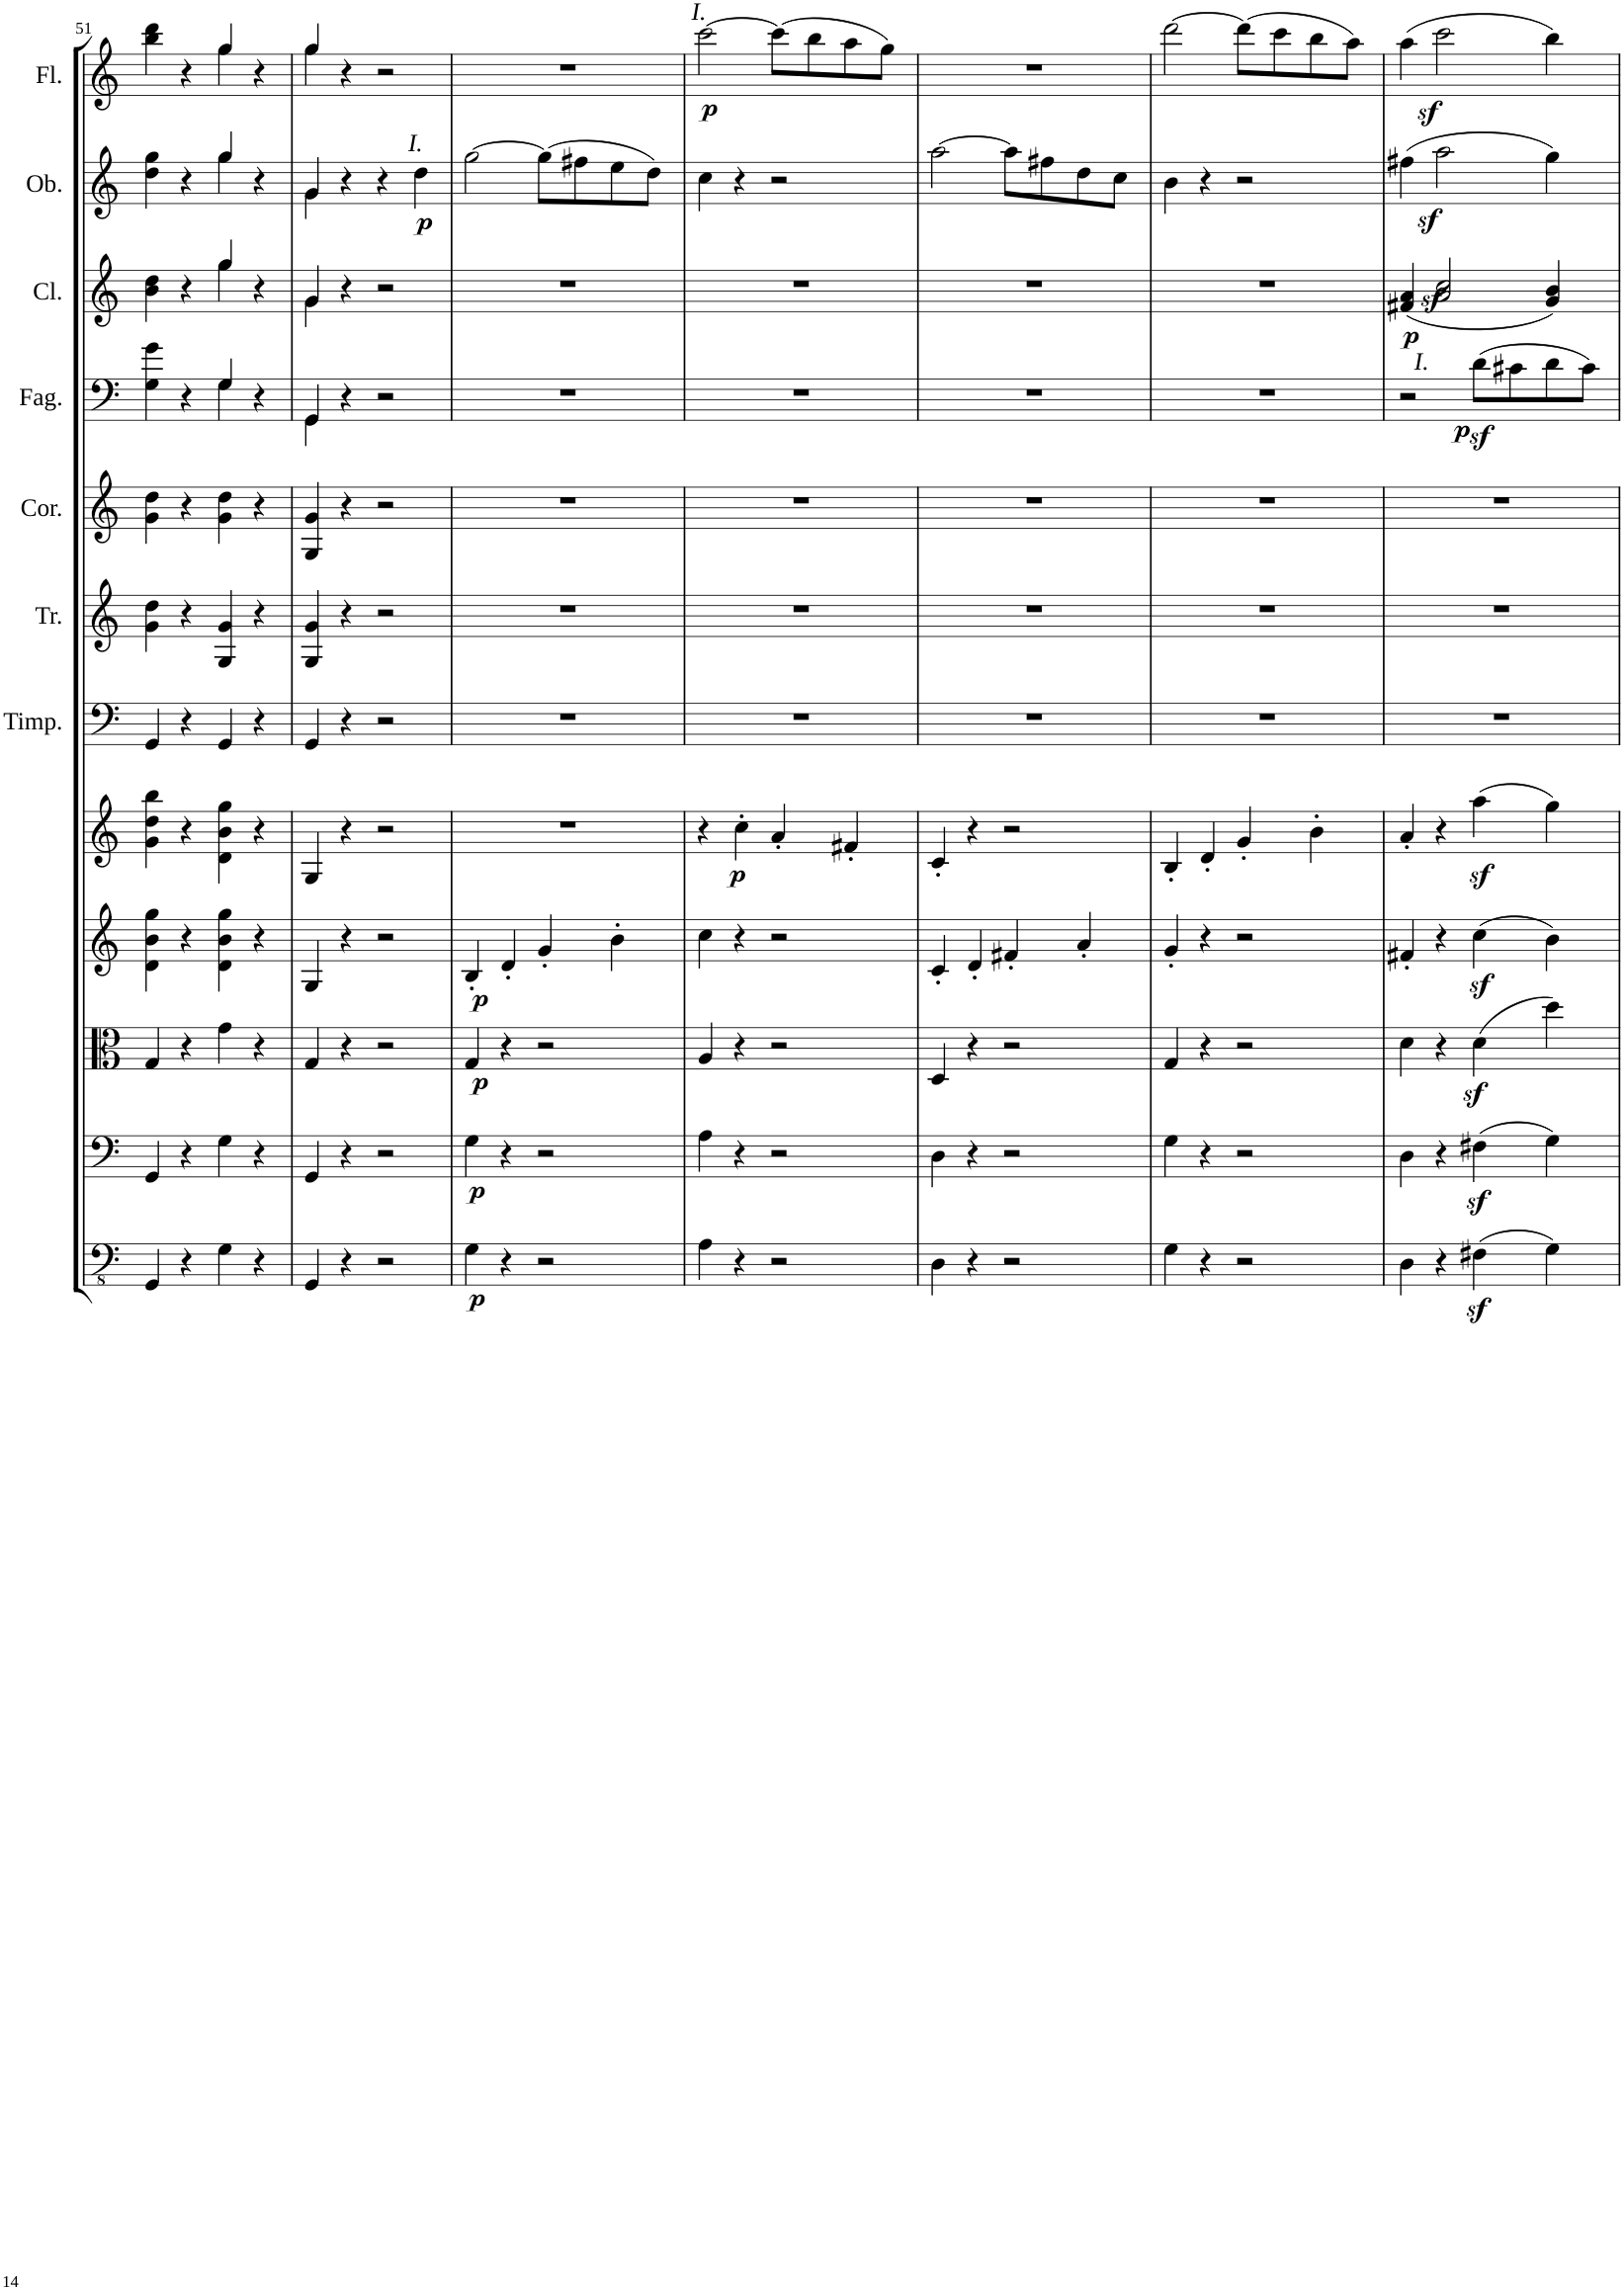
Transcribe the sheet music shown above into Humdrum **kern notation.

**kern	**dynam	**kern	**dynam	**kern	**dynam	**kern	**dynam	**kern	**dynam	**kern	**kern	**kern	**kern	**dynam	**kern	**dynam	**kern	**dynam	**kern	**dynam
*part12	*part12	*part11	*part11	*part10	*part10	*part9	*part9	*part8	*part8	*part7	*part6	*part5	*part4	*part4	*part3	*part3	*part2	*part2	*part1	*part1
*staff12	*staff12	*staff11	*staff11	*staff10	*staff10	*staff9	*staff9	*staff8	*staff8	*staff7	*staff6	*staff5	*staff4	*staff4	*staff3	*staff3	*staff2	*staff2	*staff1	*staff1
*I"Contrabasso	*	*I"Violoncello	*	*I"Viola	*	*I"Violino II	*	*I"Violino I	*	*I"Timpani	*I"Trombe in C	*I"Corni in C	*I"Fagotti	*	*I"Clarinetti in C	*	*I"Oboi	*	*I"Flauti	*
*	*	*	*	*	*	*	*	*	*	*I'Timp.	*I'Tr.	*I'Cor.	*I'Fag.	*	*I'Cl.	*	*I'Ob.	*	*I'Fl.	*
!!LO:PB:g=z
*clefFv4	*	*clefF4	*	*clefC3	*	*clefG2	*	*clefG2	*	*clefF4	*clefG2	*clefG2	*clefF4	*	*clefG2	*	*clefG2	*	*clefG2	*
*	*	*	*	*	*	*	*	*	*	*	*Trd1c2	*Trd7c12	*	*	*Trd1c2	*	*	*	*	*
*k[]	*	*k[]	*	*k[]	*	*k[]	*	*k[]	*	*k[]	*k[]	*k[]	*k[]	*	*k[]	*	*k[]	*	*k[]	*
*M2/2	*	*M2/2	*	*M2/2	*	*M2/2	*	*M2/2	*	*M2/2	*M2/2	*M2/2	*M2/2	*	*M2/2	*	*M2/2	*	*M2/2	*
*met(c|)	*	*met(c|)	*	*met(c|)	*	*met(c|)	*	*met(c|)	*	*met(c|)	*met(c|)	*met(c|)	*met(c|)	*	*met(c|)	*	*met(c|)	*	*met(c|)	*
=51	=51	=51	=51	=51	=51	=51	=51	=51	=51	=51	=51	=51	=51	=51	=51	=51	=51	=51	=51	=51
*	*	*	*	*	*	*	*	*	*	*	*	*	*^	*	*^	*	*^	*	*^	*
4GGG/	.	4GG/	.	4G/	.	4d\ 4b\ 4gg\	.	4g\ 4dd\ 4bb\	.	4GG/	4g\ 4dd\	4g\ 4dd\	4G\ 4g\	2ryy	.	4b\ 4dd\	2ryy	.	4dd\ 4gg\	2ryy	.	4bb\ 4ddd\	2ryy	.
4r	.	4r	.	4r	.	4r	.	4r	.	4r	4r	4r	4r	.	.	4r	.	.	4r	.	.	4r	.	.
4GG\	.	4G\	.	4g\	.	4d\ 4b\ 4gg\	.	4d\ 4b\ 4gg\	.	4GG/	4G/ 4g/	4g\ 4dd\	4G/	4G\	.	4gg/	4gg\	.	4gg/	4gg\	.	4gg/	4gg\	.
4r	.	4r	.	4r	.	4r	.	4r	.	4r	4r	4r	4r	4ryy	.	4r	4ryy	.	4r	4ryy	.	4r	4ryy	.
=52	=52	=52	=52	=52	=52	=52	=52	=52	=52	=52	=52	=52	=52	=52	=52	=52	=52	=52	=52	=52	=52	=52	=52	=52
4GGG/	.	4GG/	.	4G/	.	4G/	.	4G/	.	4GG/	4G/ 4g/	4G/ 4g/	4GG/	4GG\	.	4g/	4g\	.	4g/	4g\	.	4gg/	4gg\	.
4r	.	4r	.	4r	.	4r	.	4r	.	4r	4r	4r	4r	2.ryy	.	4r	2.ryy	.	4r	2.ryy	.	4r	2.ryy	.
2r	.	2r	.	2r	.	2r	.	2r	.	2r	2r	2r	2r	.	.	2r	.	.	4r	.	.	2r	.	.
!	!	!	!	!	!	!	!	!	!	!	!	!	!	!	!	!	!	!	!LO:TX:a:i:t=I.	!	!	!	!	!
!	!	!	!	!	!	!	!	!	!	!	!	!	!	!	!	!	!	!	!	!	!LO:DY:b	!	!	!
.	.	.	.	.	.	.	.	.	.	.	.	.	.	.	.	.	.	.	4dd\	.	p	.	.	.
*	*	*	*	*	*	*	*	*	*	*	*	*	*v	*v	*	*	*	*	*v	*v	*	*v	*v	*
*	*	*	*	*	*	*	*	*	*	*	*	*	*	*	*v	*v	*	*	*	*	*
=53	=53	=53	=53	=53	=53	=53	=53	=53	=53	=53	=53	=53	=53	=53	=53	=53	=53	=53	=53	=53
!	!LO:DY:b	!	!LO:DY:b	!	!LO:DY:b	!	!LO:DY:b	!	!	!	!	!	!	!	!	!	!	!	!	!
4GG\	p	4G\	p	4G/	p	4B'/	p	1r	.	1r	1r	1r	1r	.	1r	.	[2gg\	.	1r	.
4r	.	4r	.	4r	.	4d'/	.	.	.	.	.	.	.	.	.	.	.	.	.	.
2r	.	2r	.	2r	.	4g'/	.	.	.	.	.	.	.	.	.	.	(8gg\L]	.	.	.
.	.	.	.	.	.	.	.	.	.	.	.	.	.	.	.	.	8ff#X\	.	.	.
.	.	.	.	.	.	4b'\	.	.	.	.	.	.	.	.	.	.	8ee\	.	.	.
.	.	.	.	.	.	.	.	.	.	.	.	.	.	.	.	.	8dd\J)	.	.	.
=54	=54	=54	=54	=54	=54	=54	=54	=54	=54	=54	=54	=54	=54	=54	=54	=54	=54	=54	=54	=54
!	!	!	!	!	!	!	!	!	!	!	!	!	!	!	!	!	!	!	!LO:TX:a:i:t=I.	!
!	!	!	!	!	!	!	!	!	!	!	!	!	!	!	!	!	!	!	!	!LO:DY:b
4AA\	.	4A\	.	4A/	.	4cc\	.	4r	.	1r	1r	1r	1r	.	1r	.	4cc\	.	[2ccc\	p
!	!	!	!	!	!	!	!	!	!LO:DY:b	!	!	!	!	!	!	!	!	!	!	!
4r	.	4r	.	4r	.	4r	.	4cc'\	p	.	.	.	.	.	.	.	4r	.	.	.
2r	.	2r	.	2r	.	2r	.	4a'/	.	.	.	.	.	.	.	.	2r	.	(8ccc\L]	.
.	.	.	.	.	.	.	.	.	.	.	.	.	.	.	.	.	.	.	8bb\	.
.	.	.	.	.	.	.	.	4f#X'/	.	.	.	.	.	.	.	.	.	.	8aa\	.
.	.	.	.	.	.	.	.	.	.	.	.	.	.	.	.	.	.	.	8gg\J)	.
=55	=55	=55	=55	=55	=55	=55	=55	=55	=55	=55	=55	=55	=55	=55	=55	=55	=55	=55	=55	=55
4DD\	.	4D\	.	4D/	.	4c'/	.	4c'/	.	1r	1r	1r	1r	.	1r	.	[2aa\	.	1r	.
4r	.	4r	.	4r	.	4d'/	.	4r	.	.	.	.	.	.	.	.	.	.	.	.
2r	.	2r	.	2r	.	4f#X'/	.	2r	.	.	.	.	.	.	.	.	8aa\L]	.	.	.
.	.	.	.	.	.	.	.	.	.	.	.	.	.	.	.	.	8ff#X\	.	.	.
.	.	.	.	.	.	4a'/	.	.	.	.	.	.	.	.	.	.	8dd\	.	.	.
.	.	.	.	.	.	.	.	.	.	.	.	.	.	.	.	.	8cc\J	.	.	.
=56	=56	=56	=56	=56	=56	=56	=56	=56	=56	=56	=56	=56	=56	=56	=56	=56	=56	=56	=56	=56
4GG\	.	4G\	.	4G/	.	4g'/	.	4B'/	.	1r	1r	1r	1r	.	1r	.	4b\	.	[2ddd\	.
4r	.	4r	.	4r	.	4r	.	4d'/	.	.	.	.	.	.	.	.	4r	.	.	.
2r	.	2r	.	2r	.	2r	.	4g'/	.	.	.	.	.	.	.	.	2r	.	(8ddd\L]	.
.	.	.	.	.	.	.	.	.	.	.	.	.	.	.	.	.	.	.	8ccc\	.
.	.	.	.	.	.	.	.	4b'\	.	.	.	.	.	.	.	.	.	.	8bb\	.
.	.	.	.	.	.	.	.	.	.	.	.	.	.	.	.	.	.	.	8aa\J)	.
=57	=57	=57	=57	=57	=57	=57	=57	=57	=57	=57	=57	=57	=57	=57	=57	=57	=57	=57	=57	=57
!	!	!	!	!	!	!	!	!	!	!	!	!	!	!	!	!LO:DY:b	!	!	!	!
4DD\	.	4D\	.	4d\	.	4f#X'/	.	4a'/	.	1r	1r	1r	2r	.	(4f#X/ 4a/	p	(4ff#X\	.	(4aa\	.
4r	.	4r	.	4r	.	4r	.	4r	.	.	.	.	.	.	2a/z<^ 2cc/z<^	.	2aaz<^\	.	2cccz<^\	.
!	!	!	!	!	!	!	!	!	!	!	!	!	!LO:TX:a:i:t=I.	!	!	!	!	!	!	!
!	!	!	!	!	!	!	!	!	!	!	!	!	!	!LO:DY:b	!	!	!	!	!	!
(4FF#Xz<^\	.	(4F#Xz<^\	.	(4dz<^\	.	(4ccz<^\	.	(4aaz<^\	.	.	.	.	(8dz<^\L	p	.	.	.	.	.	.
.	.	.	.	.	.	.	.	.	.	.	.	.	8c#X\	.	.	.	.	.	.	.
4GG\)	.	4G\)	.	4dd\)	.	4b\)	.	4gg\)	.	.	.	.	8d\	.	4g/ 4b/)	.	4gg\)	.	4bb\)	.
.	.	.	.	.	.	.	.	.	.	.	.	.	8c#\J)	.	.	.	.	.	.	.
=	=	=	=	=	=	=	=	=	=	=	=	=	=	=	=	=	=	=	=	=
*-	*-	*-	*-	*-	*-	*-	*-	*-	*-	*-	*-	*-	*-	*-	*-	*-	*-	*-	*-	*-
